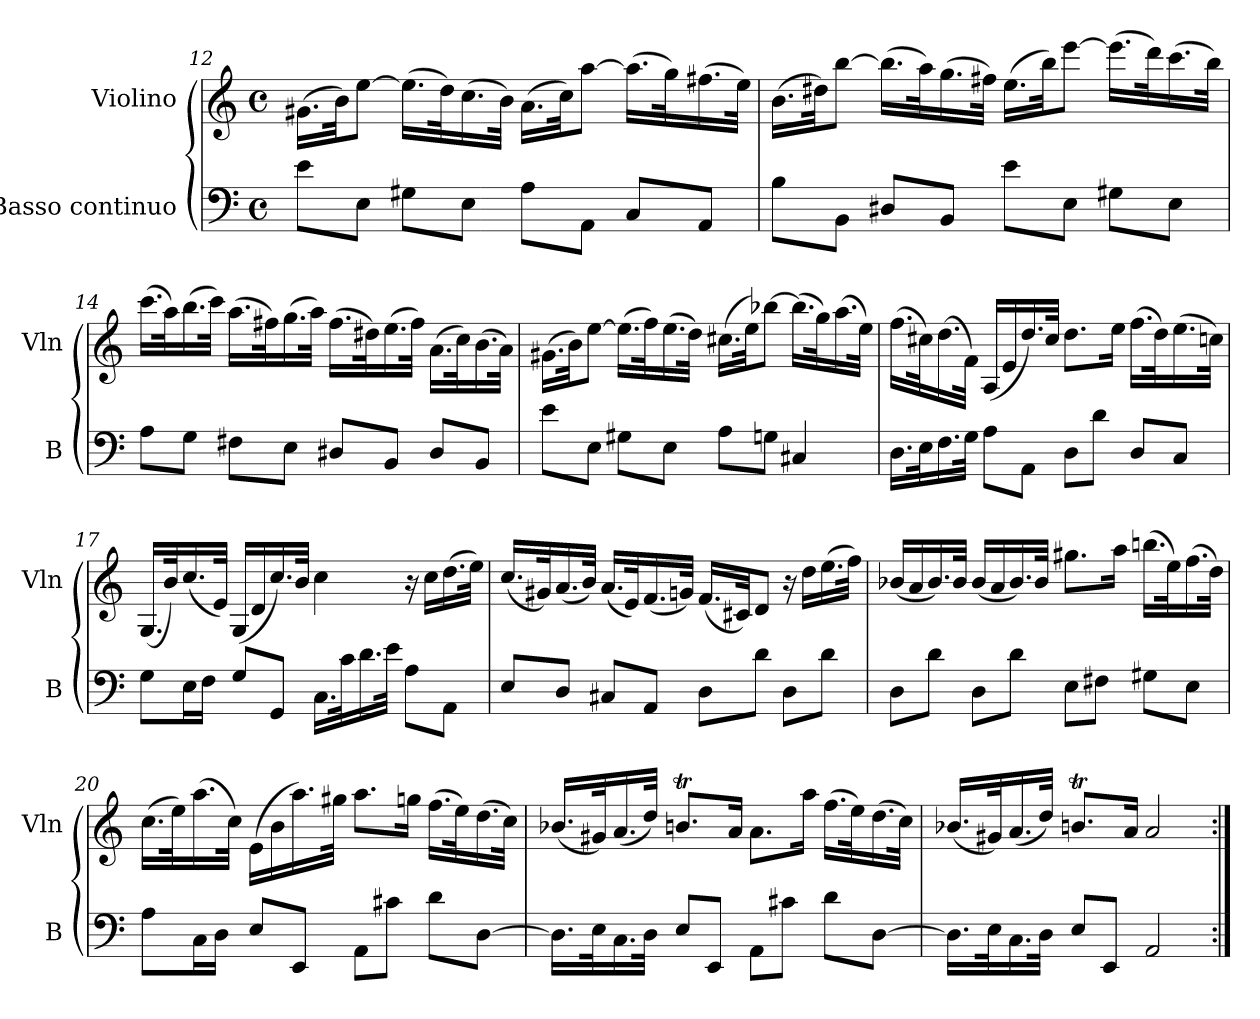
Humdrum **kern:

**kern	**kern
*part2	*part1
*staff2	*staff1
*I"Basso continuo	*I"Violino
*I'B	*I'Vln
*clefF4	*clefG2
*k[]	*k[]
*a:	*a:
*M4/4	*M4/4
*met(c)	*met(c)
=12	=12
8e\L	(16.g#X\LL
.	32b\JK)
8E\J	[8ee\J
8G#X\L	(16.ee\LL]
.	32dd\K)
8E\J	(16.cc\
.	32b\JJk)
8A\L	(16.a\LL
.	32cc\JK)
8AA\J	[8aa\J
8C/L	(16.aa\LL]
.	32gg\K)
8AA/J	(16.ff#X\
.	32ee\JJk)
=13	=13
8B\L	(16.b\LL
.	32dd#X\JK)
8BB\J	[8bb\J
8D#X/L	(16.bb\LL]
.	32aa\K)
8BB/J	(16.gg\
.	32ff#X\JJk)
8e\L	(16.ee\LL
.	32bb\JK)
8E\J	[8eee\J
8G#X\L	(16.eee\LL]
.	32ddd\K)
8E\J	(16.ccc\
.	32bb\JJk)
=14	=14
8A\L	(16.ccc\LL
.	32aa\K)
8G\J	(16.bb\
.	32ccc\JJk)
8F#X\L	(16.aa\LL
.	32ff#X\K)
8E\J	(16.gg\
.	32aa\JJk)
8D#X/L	(16.ff#\LL
.	32dd#X\K)
8BB/J	(16.ee\
.	32ff#\JJk)
8D#/L	(16.a\LL
.	32cc\K)
8BB/J	(16.b\
.	32a\JJk)
=15	=15
8e\L	(16.g#X\LL
.	32b\JK)
8E\J	[8ee\J
8G#X\L	(16.ee\LL]
.	32ff\K)
8E\J	(16.ee\
.	32dd\JJk)
8A\L	(16.cc#X\LL
.	32ee\JK)
8Gn\J	[8bb-X\J
4C#X/	(16.bb-\LL]
.	32gg\K)
.	(16.aa\
.	32ee\JJk)
=16	=16
16.D\LL	(16.ff\LL
32E\K	32cc#X\K)
16.F\	(16.dd\
32G\JJk	32f\JJk)
8A\L	(16A/LL
.	16e/
8AA\J	16.dd/)
.	32cc#/JJk
8D\L	8.dd\L
8d\J	.
.	16ee\Jk
8D/L	(16.ff\LL
.	32dd\K)
8C/J	(16.ee\
.	32ccn\JJk)
=17	=17
8G\L	(16.G/LL
.	32b/K)
16E\L	(16.cc/
16F\JJ	.
.	32e/JJk)
8G/L	(16G/LL
.	16d/
8GG/J	16.cc/)
.	32b/JJk
16.C\LL	4cc\
32c\K	.
16.d\	.
32e\JJk	.
8A\L	16r
.	16cc\LL
8AA\J	(16.dd\
.	32ee\JJk)
=18	=18
8E/L	(16.cc/LL
.	32g#X/K)
8D/J	(16.a/
.	32b/JJk)
8C#X/L	(16.a/LL
.	32e/K)
8AA/J	(16.f/
.	32gn/JJk)
8D\L	(16.f/LL
.	32c#X/JK)
8d\J	8d/J
8D\L	16r
.	16dd\LL
8d\J	(16.ee\
.	32ff\JJk)
=19	=19
8D\L	(16b-X/LL
.	16a/
8d\J	16.b-/)
.	32b-/JJk
8D\L	(16b-/LL
.	16a/
8d\J	16.b-/)
.	32b-/JJk
8E\L	8.gg#X\L
8F#X\J	.
.	16aa\Jk
8G#X\L	(16.bbn\LL
.	32ee\K)
8E\J	(16.ff\
.	32dd\JJk)
=20	=20
8A\L	(16.cc\LL
.	32ee\K)
16C\L	(16.aa\
16D\JJ	.
.	32cc\JJk)
8E/L	(16e\LL
.	16b\
8EE/J	16.aa\)
.	32gg#X\JJk
8AA\L	8.aa\L
8c#X\J	.
.	16ggn\Jk
8d\L	(16.ff\LL
.	32ee\K)
[8D\J	(16.dd\
.	32cc\JJk)
=21	=21
16.D\LL]	(16.b-X/LL
32E\K	32g#X/K)
16.C\	(16.a/
32D\JJk	32dd/JJk)
8E/L	8.bnt/L
8EE/J	.
.	16a/Jk
8AA\L	8.a\L
8c#X\J	.
.	16aa\Jk
8d\L	(16.ff\LL
.	32ee\K)
[8D\J	(16.dd\
.	32cc\JJk)
=22	=22
16.D\LL]	(16.b-X/LL
32E\K	32g#X/K)
16.C\	(16.a/
32D\JJk	32dd/JJk)
8E/L	8.bnt/L
8EE/J	.
.	16a/Jk
2AA/	2a/
=:|!	=:|!
*-	*-
